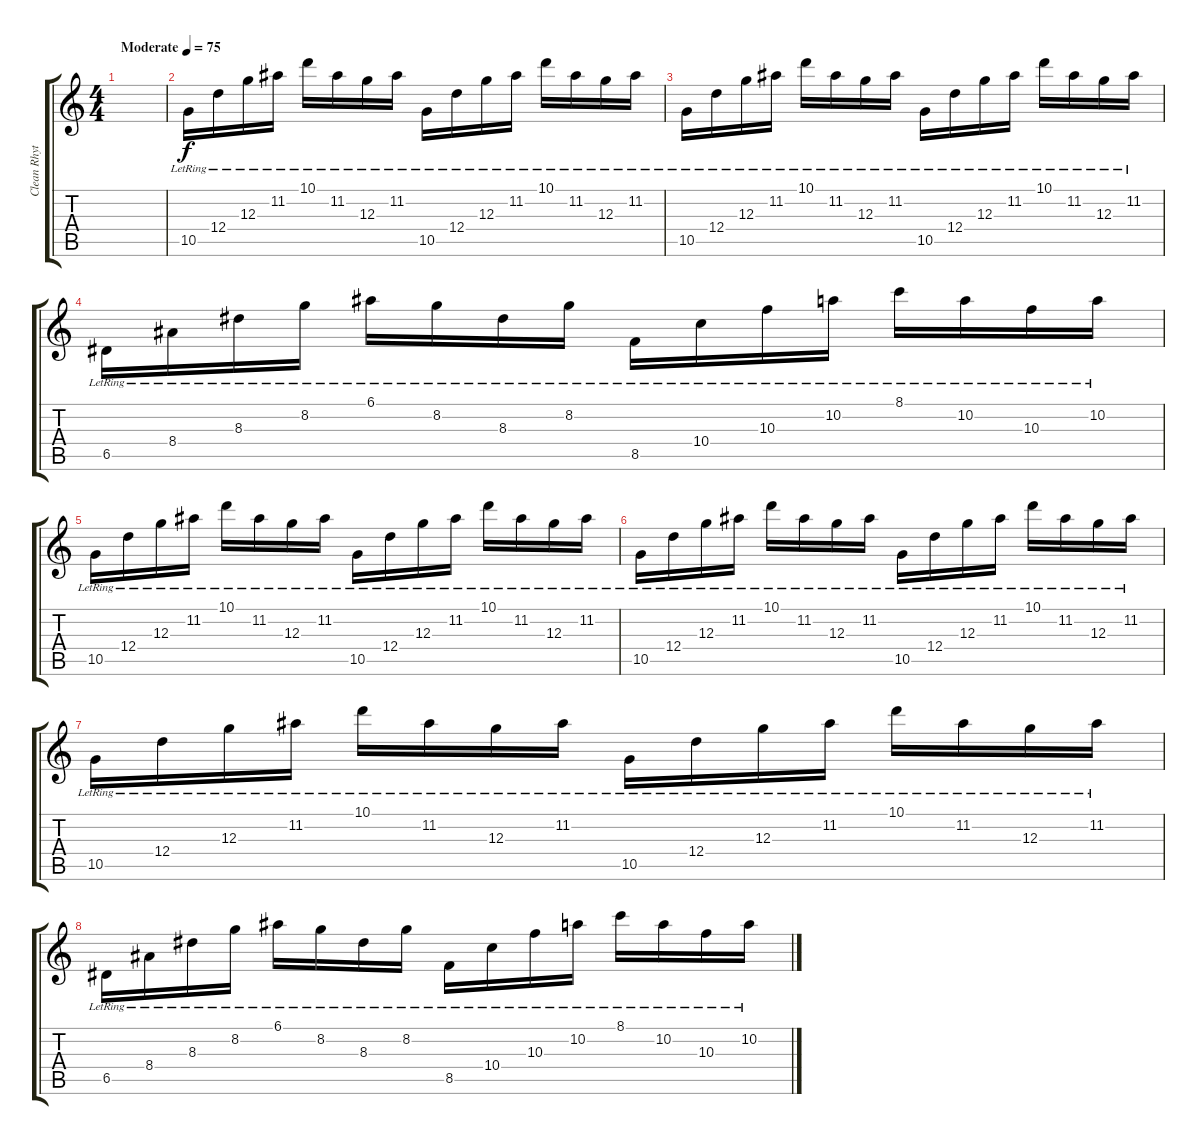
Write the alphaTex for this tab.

\track ("Clean Rhythm" "Clean Rhyt") {instrument electricguitarjazz}
\staff {score tabs}
\tuning (E4 B3 G3 D3 A2 E2) {hide}
\ts (4 4)
\tempo (75 "Moderate")
\clef g2
\ks c
|
10.5{lr}.16 12.4{lr}.16 12.3{lr}.16 11.2{lr}.16 10.1{lr}.16 11.2{lr}.16 12.3{lr}.16 11.2{lr}.16 10.5{lr}.16 12.4{lr}.16 12.3{lr}.16 11.2{lr}.16 10.1{lr}.16 11.2{lr}.16 12.3{lr}.16 11.2{lr}.16 |
10.5{lr}.16 12.4{lr}.16 12.3{lr}.16 11.2{lr}.16 10.1{lr}.16 11.2{lr}.16 12.3{lr}.16 11.2{lr}.16 10.5{lr}.16 12.4{lr}.16 12.3{lr}.16 11.2{lr}.16 10.1{lr}.16 11.2{lr}.16 12.3{lr}.16 11.2{lr}.16 |
6.5{lr}.16 8.4{lr}.16 8.3{lr}.16 8.2{lr}.16 6.1{lr}.16 8.2{lr}.16 8.3{lr}.16 8.2{lr}.16 8.5{lr}.16 10.4{lr}.16 10.3{lr}.16 10.2{lr}.16 8.1{lr}.16 10.2{lr}.16 10.3{lr}.16 10.2{lr}.16 |
10.5{lr}.16 12.4{lr}.16 12.3{lr}.16 11.2{lr}.16 10.1{lr}.16 11.2{lr}.16 12.3{lr}.16 11.2{lr}.16 10.5{lr}.16 12.4{lr}.16 12.3{lr}.16 11.2{lr}.16 10.1{lr}.16 11.2{lr}.16 12.3{lr}.16 11.2{lr}.16 |
10.5{lr}.16 12.4{lr}.16 12.3{lr}.16 11.2{lr}.16 10.1{lr}.16 11.2{lr}.16 12.3{lr}.16 11.2{lr}.16 10.5{lr}.16 12.4{lr}.16 12.3{lr}.16 11.2{lr}.16 10.1{lr}.16 11.2{lr}.16 12.3{lr}.16 11.2{lr}.16 |
10.5{lr}.16 12.4{lr}.16 12.3{lr}.16 11.2{lr}.16 10.1{lr}.16 11.2{lr}.16 12.3{lr}.16 11.2{lr}.16 10.5{lr}.16 12.4{lr}.16 12.3{lr}.16 11.2{lr}.16 10.1{lr}.16 11.2{lr}.16 12.3{lr}.16 11.2{lr}.16 |
6.5{lr}.16 8.4{lr}.16 8.3{lr}.16 8.2{lr}.16 6.1{lr}.16 8.2{lr}.16 8.3{lr}.16 8.2{lr}.16 8.5{lr}.16 10.4{lr}.16 10.3{lr}.16 10.2{lr}.16 8.1{lr}.16 10.2{lr}.16 10.3{lr}.16 10.2{lr}.16
